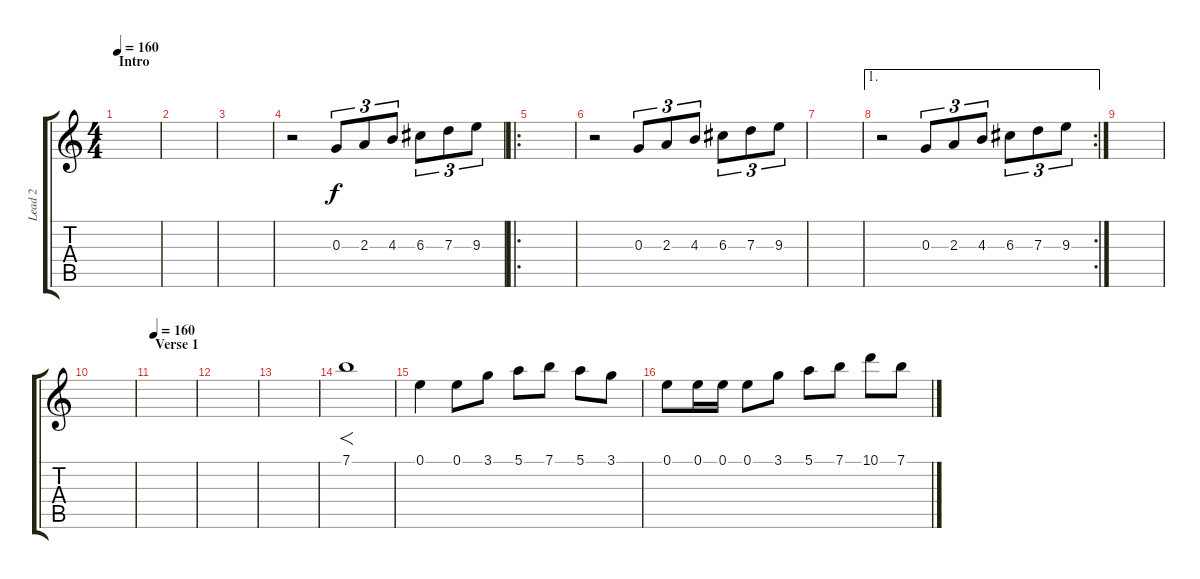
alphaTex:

\track ("Lead 2" "Lead 2") {instrument distortionguitar}
\staff {score tabs}
\tuning (E4 B3 G3 D3 A2 E2) {hide}
\ts (4 4)
\section ("" "Intro")
\tempo 160
\tempo 125
\tempo 160
\clef g2
\ks c
|
|
|
r.2 0.3.8{tu (3 2)} 2.3.8{tu (3 2)} 4.3.8{tu (3 2)} 6.3.8{tu (3 2)} 7.3.8{tu (3 2)} 9.3.8{tu (3 2)} |
\ro
|
r.2 0.3.8{tu (3 2)} 2.3.8{tu (3 2)} 4.3.8{tu (3 2)} 6.3.8{tu (3 2)} 7.3.8{tu (3 2)} 9.3.8{tu (3 2)} |
|
\ae 1
\rc 2
r.2 0.3.8{tu (3 2)} 2.3.8{tu (3 2)} 4.3.8{tu (3 2)} 6.3.8{tu (3 2)} 7.3.8{tu (3 2)} 9.3.8{tu (3 2)} |
|
|
\section ("" "Verse 1")
\tempo 160
|
|
|
7.1.1{f} |
0.1.4 0.1.8 3.1.8 5.1.8 7.1.8 5.1.8 3.1.8 |
0.1.8 0.1.16 0.1.16 0.1.8 3.1.8 5.1.8 7.1.8 10.1.8 7.1.8
